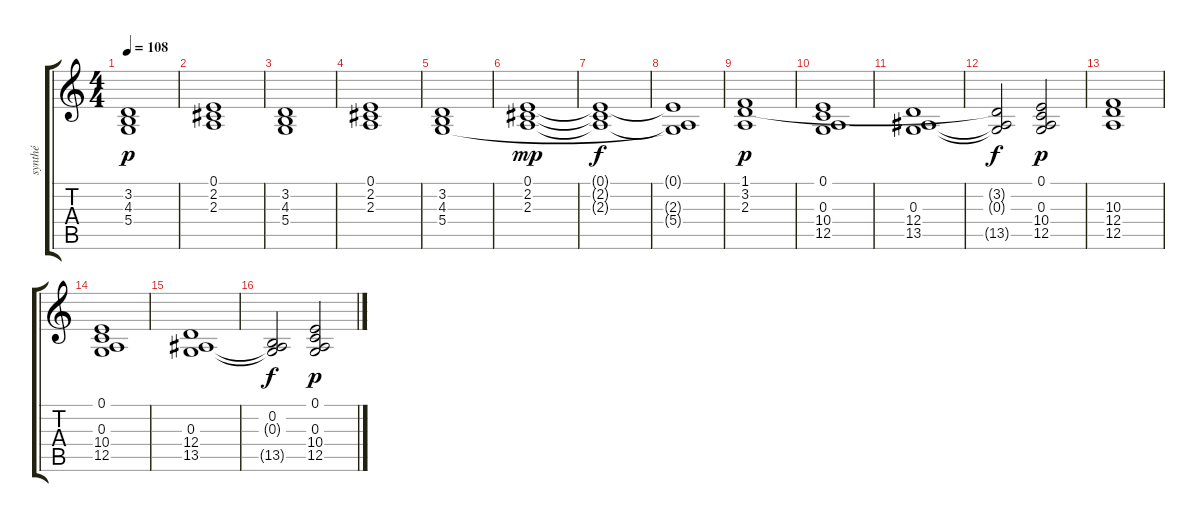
\track ("synthé" "synthé") {instrument synthstrings1}
\staff {score tabs}
\tuning (E4 B3 G3 D3 A2 E2) {hide}
\ts (4 4)
\tempo 108
\clef g2
\ks c
(3.2 4.3 5.4).1{dy p} |
(0.1 2.2 2.3).1 |
(3.2 4.3 5.4).1 |
(0.1 2.2 2.3).1 |
(3.2 4.3 5.4).1 |
(0.1 2.2 2.3).1{dy mp} |
(0.1{t} 2.2{t} 2.3{t}).1{dy f} |
(0.1{t} 2.3{t} 5.4{t}).1 |
(1.1 3.2 2.3).1{dy p} |
(0.1 0.3 10.4 12.5).1 |
(0.3 12.4 13.5).1 |
(3.2{t} 0.3{t} 13.5{t}).2{dy f} (0.1 0.3 10.4 12.5).2{dy p} |
(10.3 12.4 12.5).1 |
(0.1 0.3 10.4 12.5).1 |
(0.3 12.4 13.5).1 |
(0.2 0.3{t} 13.5{t}).2{dy f} (0.1 0.3 10.4 12.5).2{dy p}
